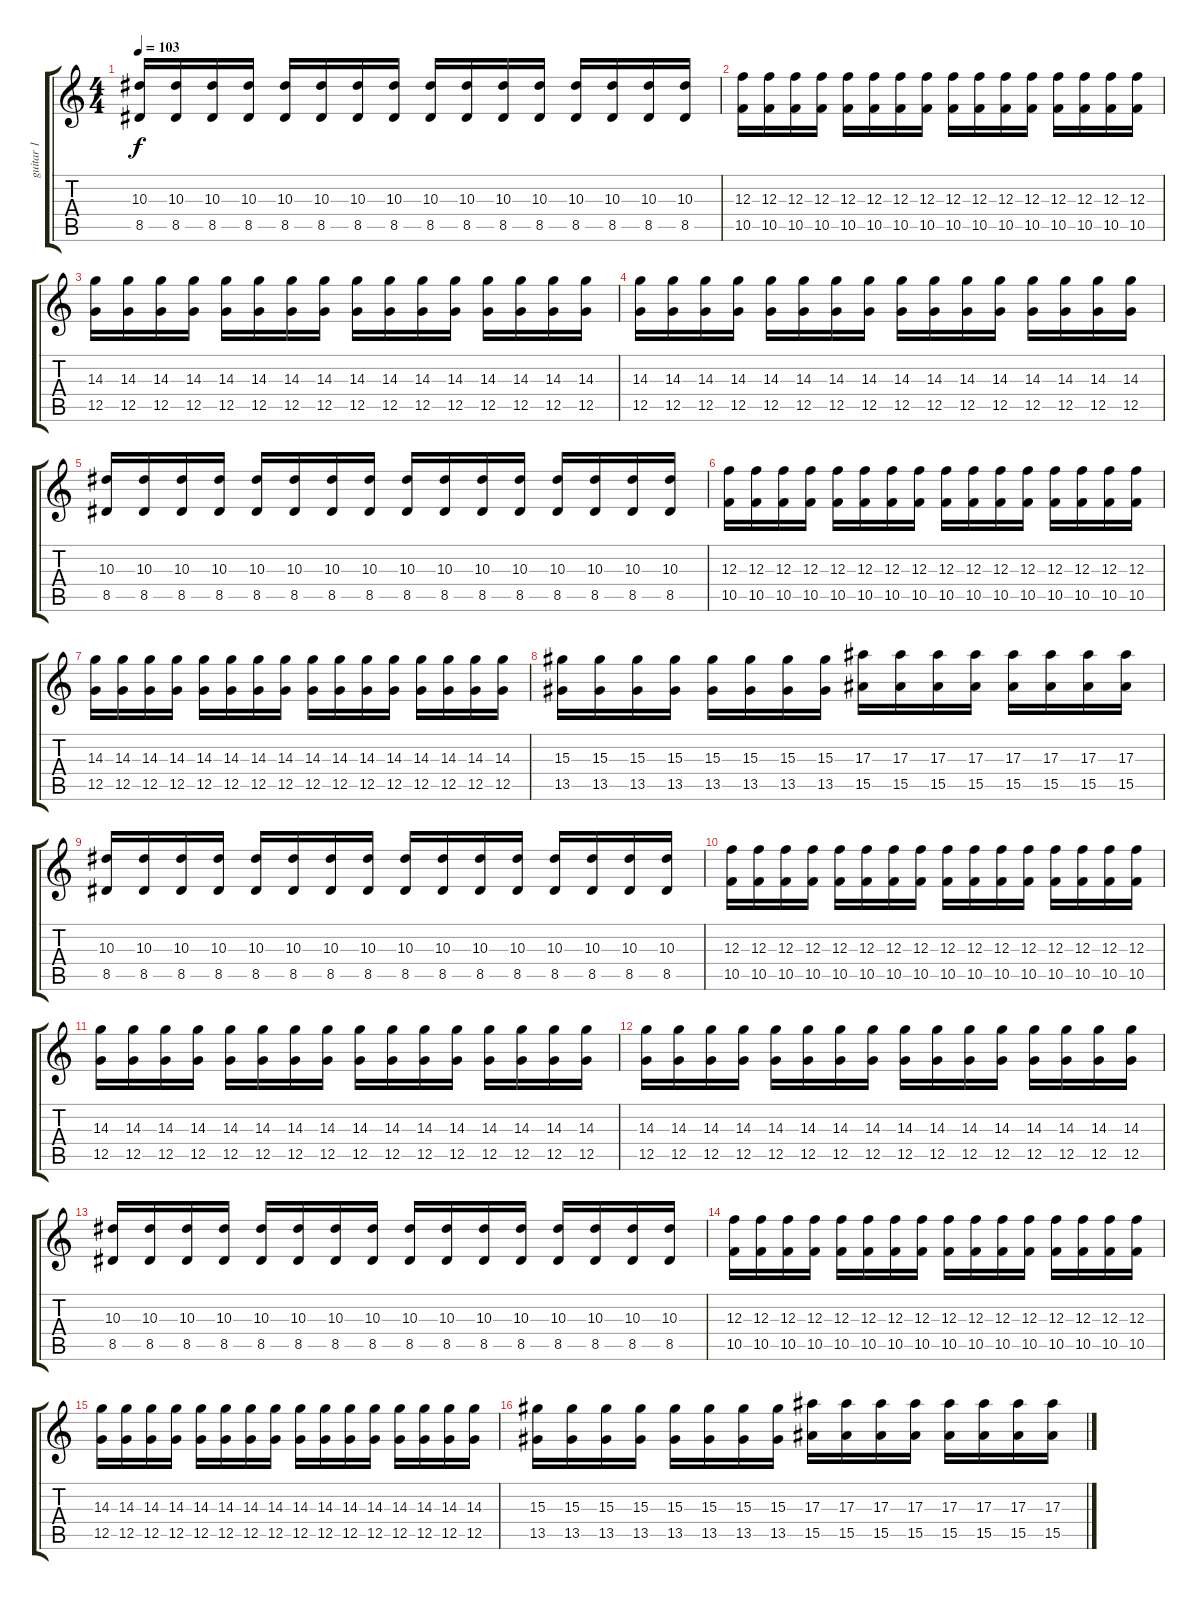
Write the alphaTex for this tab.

\track ("guitar 1" "guitar 1") {instrument distortionguitar}
\staff {score tabs}
\tuning (D4 A3 F3 C3 G2 C2) {hide}
\ts (4 4)
\tempo 103
\clef g2
\ks c
(10.3 8.5).16{dy f volume 14} (10.3 8.5).16 (10.3 8.5).16 (10.3 8.5).16 (10.3 8.5).16 (10.3 8.5).16 (10.3 8.5).16 (10.3 8.5).16 (10.3 8.5).16 (10.3 8.5).16 (10.3 8.5).16 (10.3 8.5).16 (10.3 8.5).16 (10.3 8.5).16 (10.3 8.5).16 (10.3 8.5).16 |
(12.3 10.5).16 (12.3 10.5).16 (12.3 10.5).16 (12.3 10.5).16 (12.3 10.5).16 (12.3 10.5).16 (12.3 10.5).16 (12.3 10.5).16 (12.3 10.5).16 (12.3 10.5).16 (12.3 10.5).16 (12.3 10.5).16 (12.3 10.5).16 (12.3 10.5).16 (12.3 10.5).16 (12.3 10.5).16 |
(14.3 12.5).16 (14.3 12.5).16 (14.3 12.5).16 (14.3 12.5).16 (14.3 12.5).16 (14.3 12.5).16 (14.3 12.5).16 (14.3 12.5).16 (14.3 12.5).16 (14.3 12.5).16 (14.3 12.5).16 (14.3 12.5).16 (14.3 12.5).16 (14.3 12.5).16 (14.3 12.5).16 (14.3 12.5).16 |
(14.3 12.5).16 (14.3 12.5).16 (14.3 12.5).16 (14.3 12.5).16 (14.3 12.5).16 (14.3 12.5).16 (14.3 12.5).16 (14.3 12.5).16 (14.3 12.5).16 (14.3 12.5).16 (14.3 12.5).16 (14.3 12.5).16 (14.3 12.5).16 (14.3 12.5).16 (14.3 12.5).16 (14.3 12.5).16 |
(10.3 8.5).16{volume 16} (10.3 8.5).16 (10.3 8.5).16 (10.3 8.5).16 (10.3 8.5).16 (10.3 8.5).16 (10.3 8.5).16 (10.3 8.5).16 (10.3 8.5).16 (10.3 8.5).16 (10.3 8.5).16 (10.3 8.5).16 (10.3 8.5).16 (10.3 8.5).16 (10.3 8.5).16 (10.3 8.5).16 |
(12.3 10.5).16 (12.3 10.5).16 (12.3 10.5).16 (12.3 10.5).16 (12.3 10.5).16 (12.3 10.5).16 (12.3 10.5).16 (12.3 10.5).16 (12.3 10.5).16 (12.3 10.5).16 (12.3 10.5).16 (12.3 10.5).16 (12.3 10.5).16 (12.3 10.5).16 (12.3 10.5).16 (12.3 10.5).16 |
(14.3 12.5).16 (14.3 12.5).16 (14.3 12.5).16 (14.3 12.5).16 (14.3 12.5).16 (14.3 12.5).16 (14.3 12.5).16 (14.3 12.5).16 (14.3 12.5).16 (14.3 12.5).16 (14.3 12.5).16 (14.3 12.5).16 (14.3 12.5).16 (14.3 12.5).16 (14.3 12.5).16 (14.3 12.5).16 |
(15.3 13.5).16 (15.3 13.5).16 (15.3 13.5).16 (15.3 13.5).16 (15.3 13.5).16 (15.3 13.5).16 (15.3 13.5).16 (15.3 13.5).16 (17.3 15.5).16 (17.3 15.5).16 (17.3 15.5).16 (17.3 15.5).16 (17.3 15.5).16 (17.3 15.5).16 (17.3 15.5).16 (17.3 15.5).16 |
(10.3 8.5).16{volume 16} (10.3 8.5).16 (10.3 8.5).16 (10.3 8.5).16 (10.3 8.5).16 (10.3 8.5).16 (10.3 8.5).16 (10.3 8.5).16 (10.3 8.5).16 (10.3 8.5).16 (10.3 8.5).16 (10.3 8.5).16 (10.3 8.5).16 (10.3 8.5).16 (10.3 8.5).16 (10.3 8.5).16 |
(12.3 10.5).16 (12.3 10.5).16 (12.3 10.5).16 (12.3 10.5).16 (12.3 10.5).16 (12.3 10.5).16 (12.3 10.5).16 (12.3 10.5).16 (12.3 10.5).16 (12.3 10.5).16 (12.3 10.5).16 (12.3 10.5).16 (12.3 10.5).16 (12.3 10.5).16 (12.3 10.5).16 (12.3 10.5).16 |
(14.3 12.5).16 (14.3 12.5).16 (14.3 12.5).16 (14.3 12.5).16 (14.3 12.5).16 (14.3 12.5).16 (14.3 12.5).16 (14.3 12.5).16 (14.3 12.5).16 (14.3 12.5).16 (14.3 12.5).16 (14.3 12.5).16 (14.3 12.5).16 (14.3 12.5).16 (14.3 12.5).16 (14.3 12.5).16 |
(14.3 12.5).16 (14.3 12.5).16 (14.3 12.5).16 (14.3 12.5).16 (14.3 12.5).16 (14.3 12.5).16 (14.3 12.5).16 (14.3 12.5).16 (14.3 12.5).16 (14.3 12.5).16 (14.3 12.5).16 (14.3 12.5).16 (14.3 12.5).16 (14.3 12.5).16 (14.3 12.5).16 (14.3 12.5).16 |
(10.3 8.5).16{volume 16} (10.3 8.5).16 (10.3 8.5).16 (10.3 8.5).16 (10.3 8.5).16 (10.3 8.5).16 (10.3 8.5).16 (10.3 8.5).16 (10.3 8.5).16 (10.3 8.5).16 (10.3 8.5).16 (10.3 8.5).16 (10.3 8.5).16 (10.3 8.5).16 (10.3 8.5).16 (10.3 8.5).16 |
(12.3 10.5).16 (12.3 10.5).16 (12.3 10.5).16 (12.3 10.5).16 (12.3 10.5).16 (12.3 10.5).16 (12.3 10.5).16 (12.3 10.5).16 (12.3 10.5).16 (12.3 10.5).16 (12.3 10.5).16 (12.3 10.5).16 (12.3 10.5).16 (12.3 10.5).16 (12.3 10.5).16 (12.3 10.5).16 |
(14.3 12.5).16 (14.3 12.5).16 (14.3 12.5).16 (14.3 12.5).16 (14.3 12.5).16 (14.3 12.5).16 (14.3 12.5).16 (14.3 12.5).16 (14.3 12.5).16 (14.3 12.5).16 (14.3 12.5).16 (14.3 12.5).16 (14.3 12.5).16 (14.3 12.5).16 (14.3 12.5).16 (14.3 12.5).16 |
(15.3 13.5).16 (15.3 13.5).16 (15.3 13.5).16 (15.3 13.5).16 (15.3 13.5).16 (15.3 13.5).16 (15.3 13.5).16 (15.3 13.5).16 (17.3 15.5).16 (17.3 15.5).16 (17.3 15.5).16 (17.3 15.5).16 (17.3 15.5).16 (17.3 15.5).16 (17.3 15.5).16 (17.3 15.5).16
